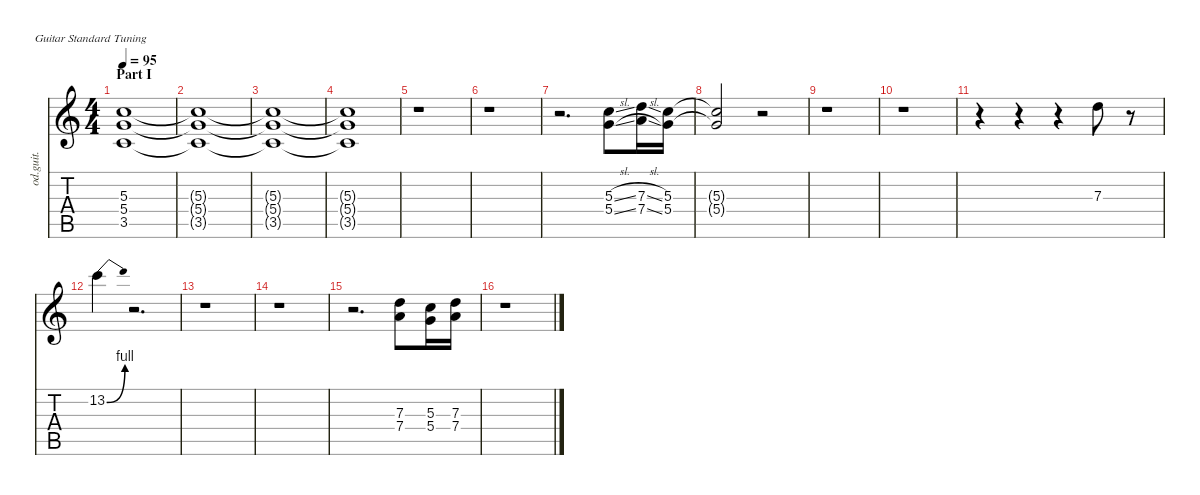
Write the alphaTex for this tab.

\defaultSystemsLayout 4
\hideDynamics
\bracketExtendMode nobrackets
\otherSystemsTrackNameOrientation horizontal
\track ("Guit III" "od.guit.") {instrument overdrivenguitar}
\staff {score tabs}
\tuning (E4 B3 G3 D3 A2 E2)
\ts (4 4)
\section ("" "Part I")
\tempo 95
\clef g2
\ks c
(5.3 5.4 3.5).1{dy f instrument overdrivenguitar beam Up} |
(5.3{t} 5.4{t} 3.5{t}).1{beam Up} |
(5.3{t} 5.4{t} 3.5{t}).1{beam Up} |
(5.3{t} 5.4{t} 3.5{t}).1{beam Up} |
r.1{beam Down} |
r.1{beam Down} |
r.2{d beam Down} (5.3{sl} 5.4{sl}).8{beam Down} (7.3{sl} 7.4{sl}).16{beam Down} (5.3 5.4).16{beam Down} |
(5.3{t} 5.4{t}).2{beam Up} r.2{beam Up} |
r.1{beam Down} |
r.1{beam Down} |
r.4{beam Down} r.4{beam Down} r.4{beam Down} 7.3.8{beam Down} r.8{beam Down} |
13.2{be (bend 0 0 30 4)}.4{beam Down} r.2{d beam Down} |
r.1{beam Down} |
r.1{beam Down} |
r.2{d beam Down} (7.3 7.4).8{beam Down} (5.3 5.4).16{beam Down} (7.3 7.4).16{beam Down} |
r.1{beam Down}
